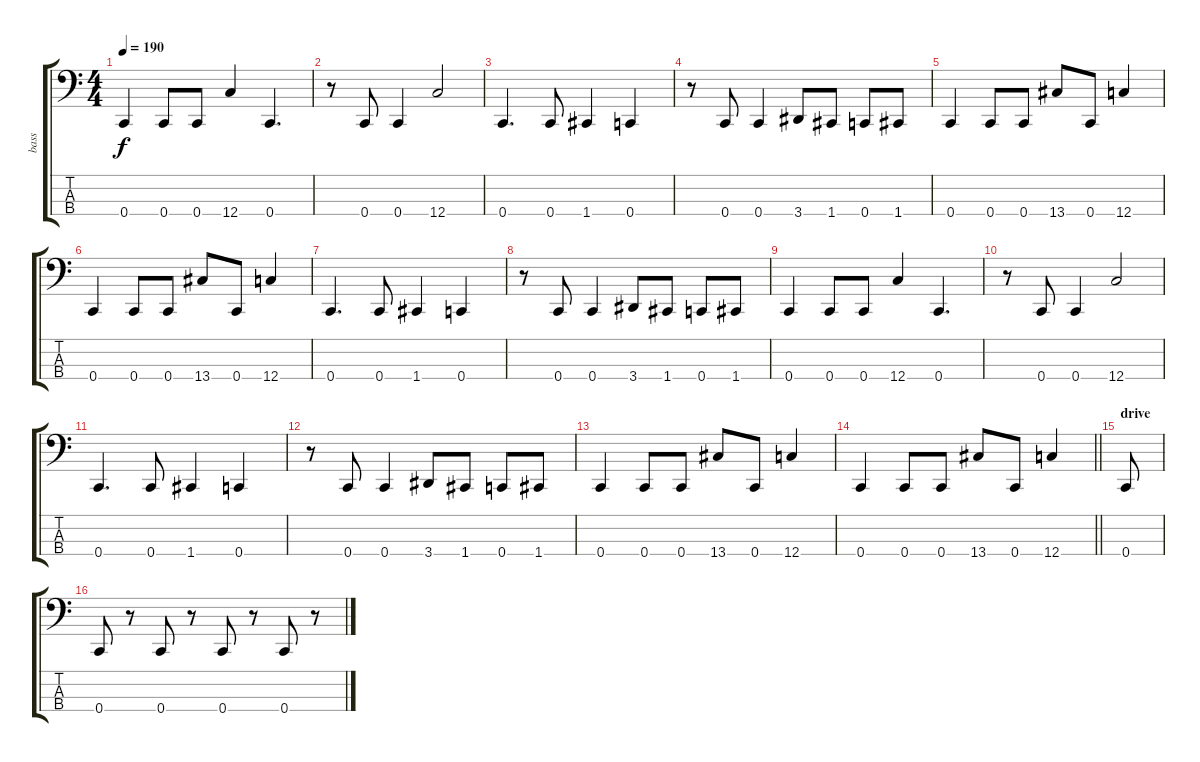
\track ("bass" "bass") {instrument electricbasspick}
\staff {score tabs}
\tuning (F2 C2 G1 C1) {hide}
\ts (4 4)
\tempo 190
\clef f4
\ks c
0.4.4{dy f} 0.4.8 0.4.8 12.4.4 0.4.4{d} |
r.8 0.4.8 0.4.4 12.4.2 |
0.4.4{d} 0.4.8 1.4.4 0.4.4 |
r.8 0.4.8 0.4.4 3.4.8 1.4.8 0.4.8 1.4.8 |
0.4.4 0.4.8 0.4.8 13.4.8 0.4.8 12.4.4 |
0.4.4 0.4.8 0.4.8 13.4.8 0.4.8 12.4.4 |
0.4.4{d} 0.4.8 1.4.4 0.4.4 |
r.8 0.4.8 0.4.4 3.4.8 1.4.8 0.4.8 1.4.8 |
0.4.4 0.4.8 0.4.8 12.4.4 0.4.4{d} |
r.8 0.4.8 0.4.4 12.4.2 |
0.4.4{d} 0.4.8 1.4.4 0.4.4 |
r.8 0.4.8 0.4.4 3.4.8 1.4.8 0.4.8 1.4.8 |
0.4.4 0.4.8 0.4.8 13.4.8 0.4.8 12.4.4 |
\barLineRight lightlight
0.4.4 0.4.8 0.4.8 13.4.8 0.4.8 12.4.4 |
\section ("" "drive")
0.4.8 |
0.4.8 r.8 0.4.8 r.8 0.4.8 r.8 0.4.8 r.8
